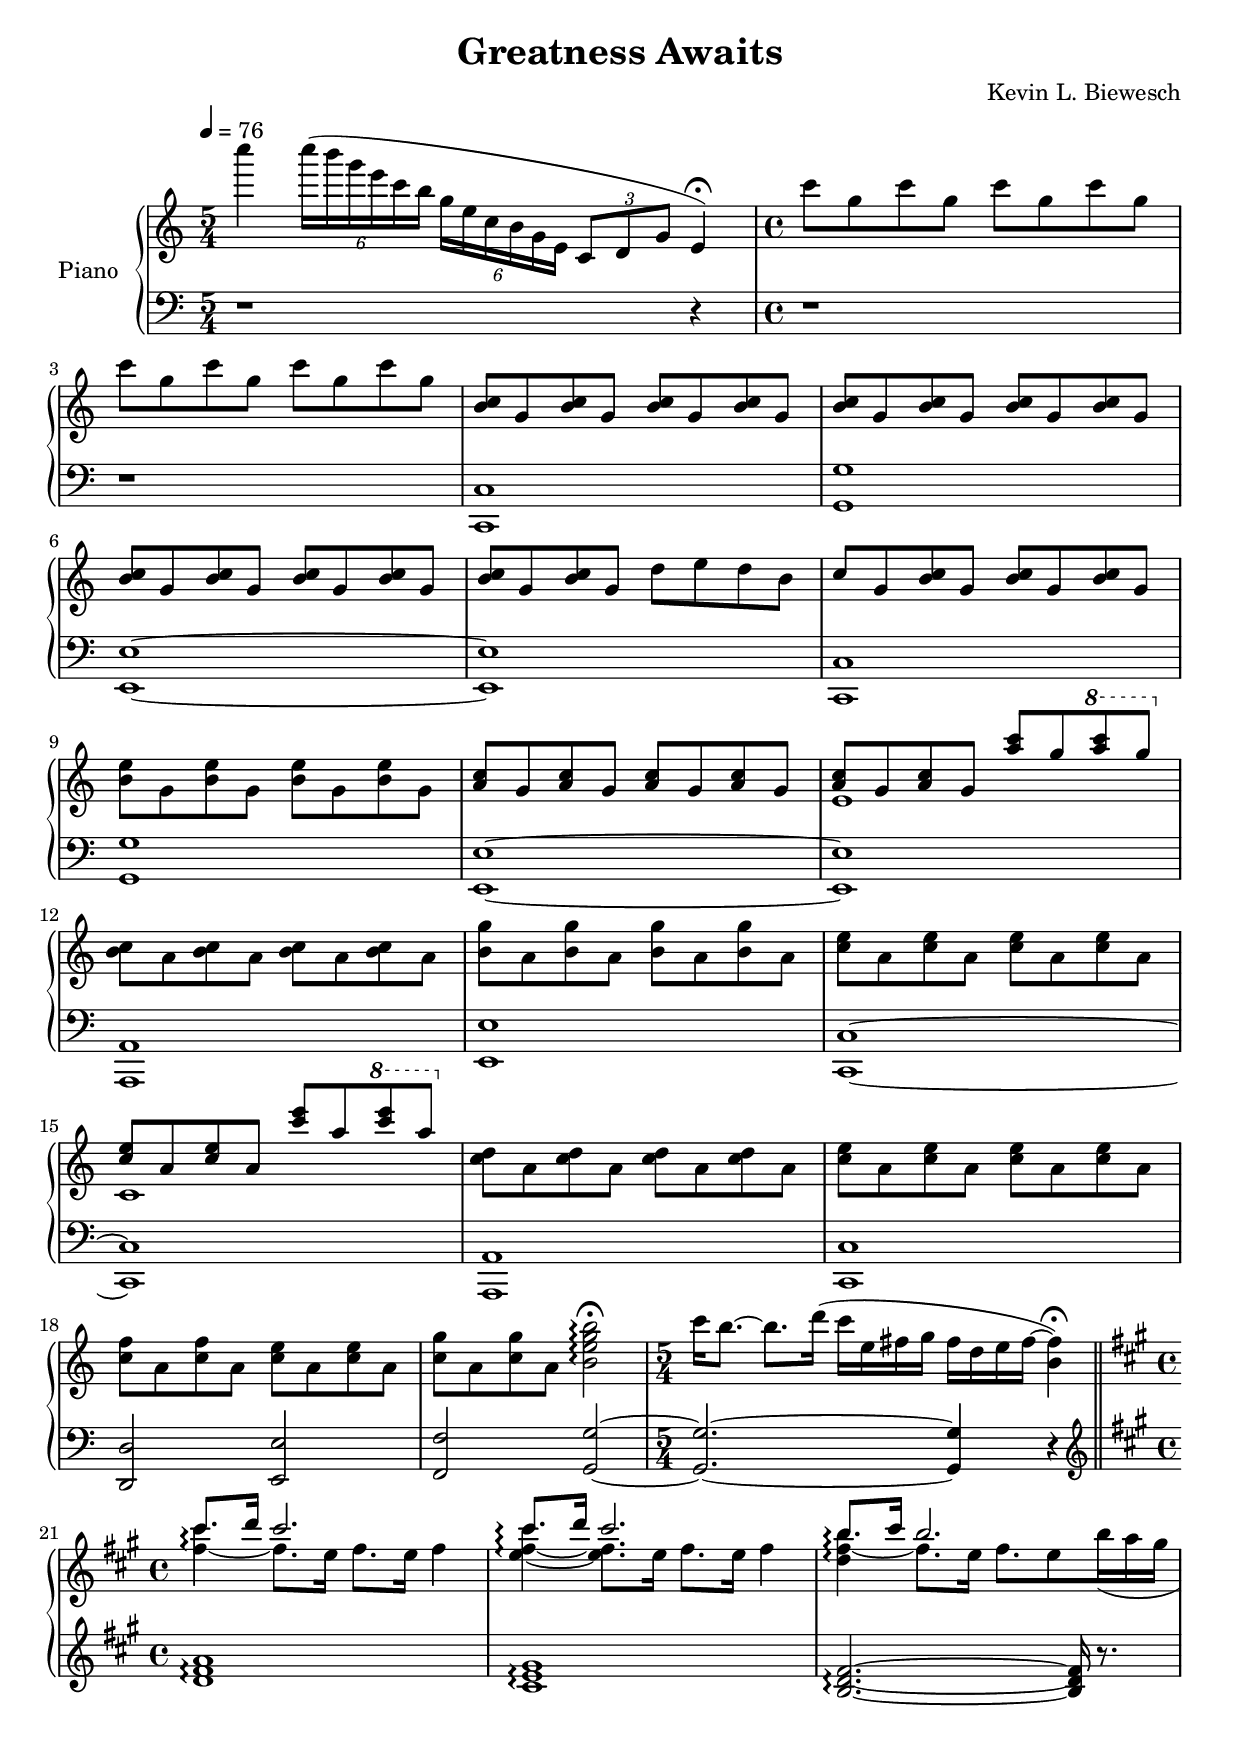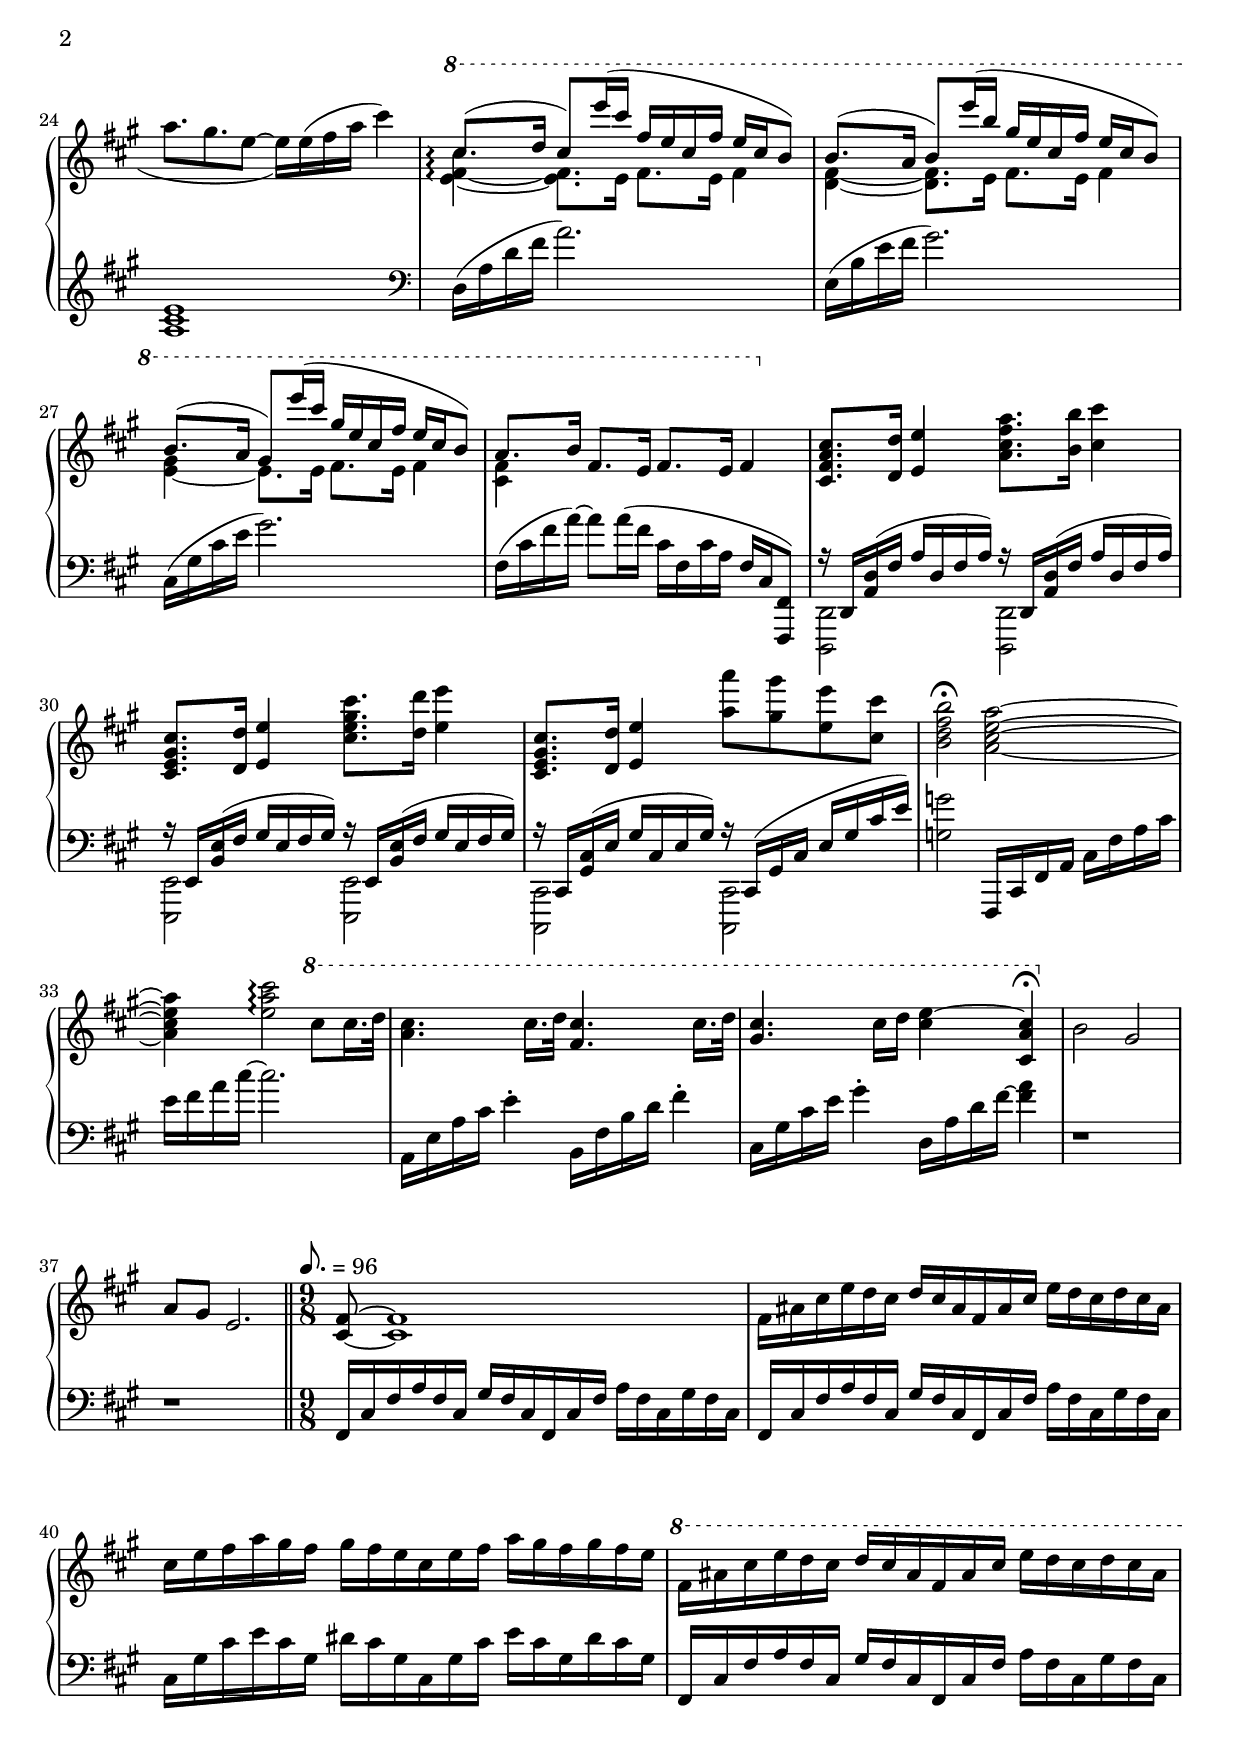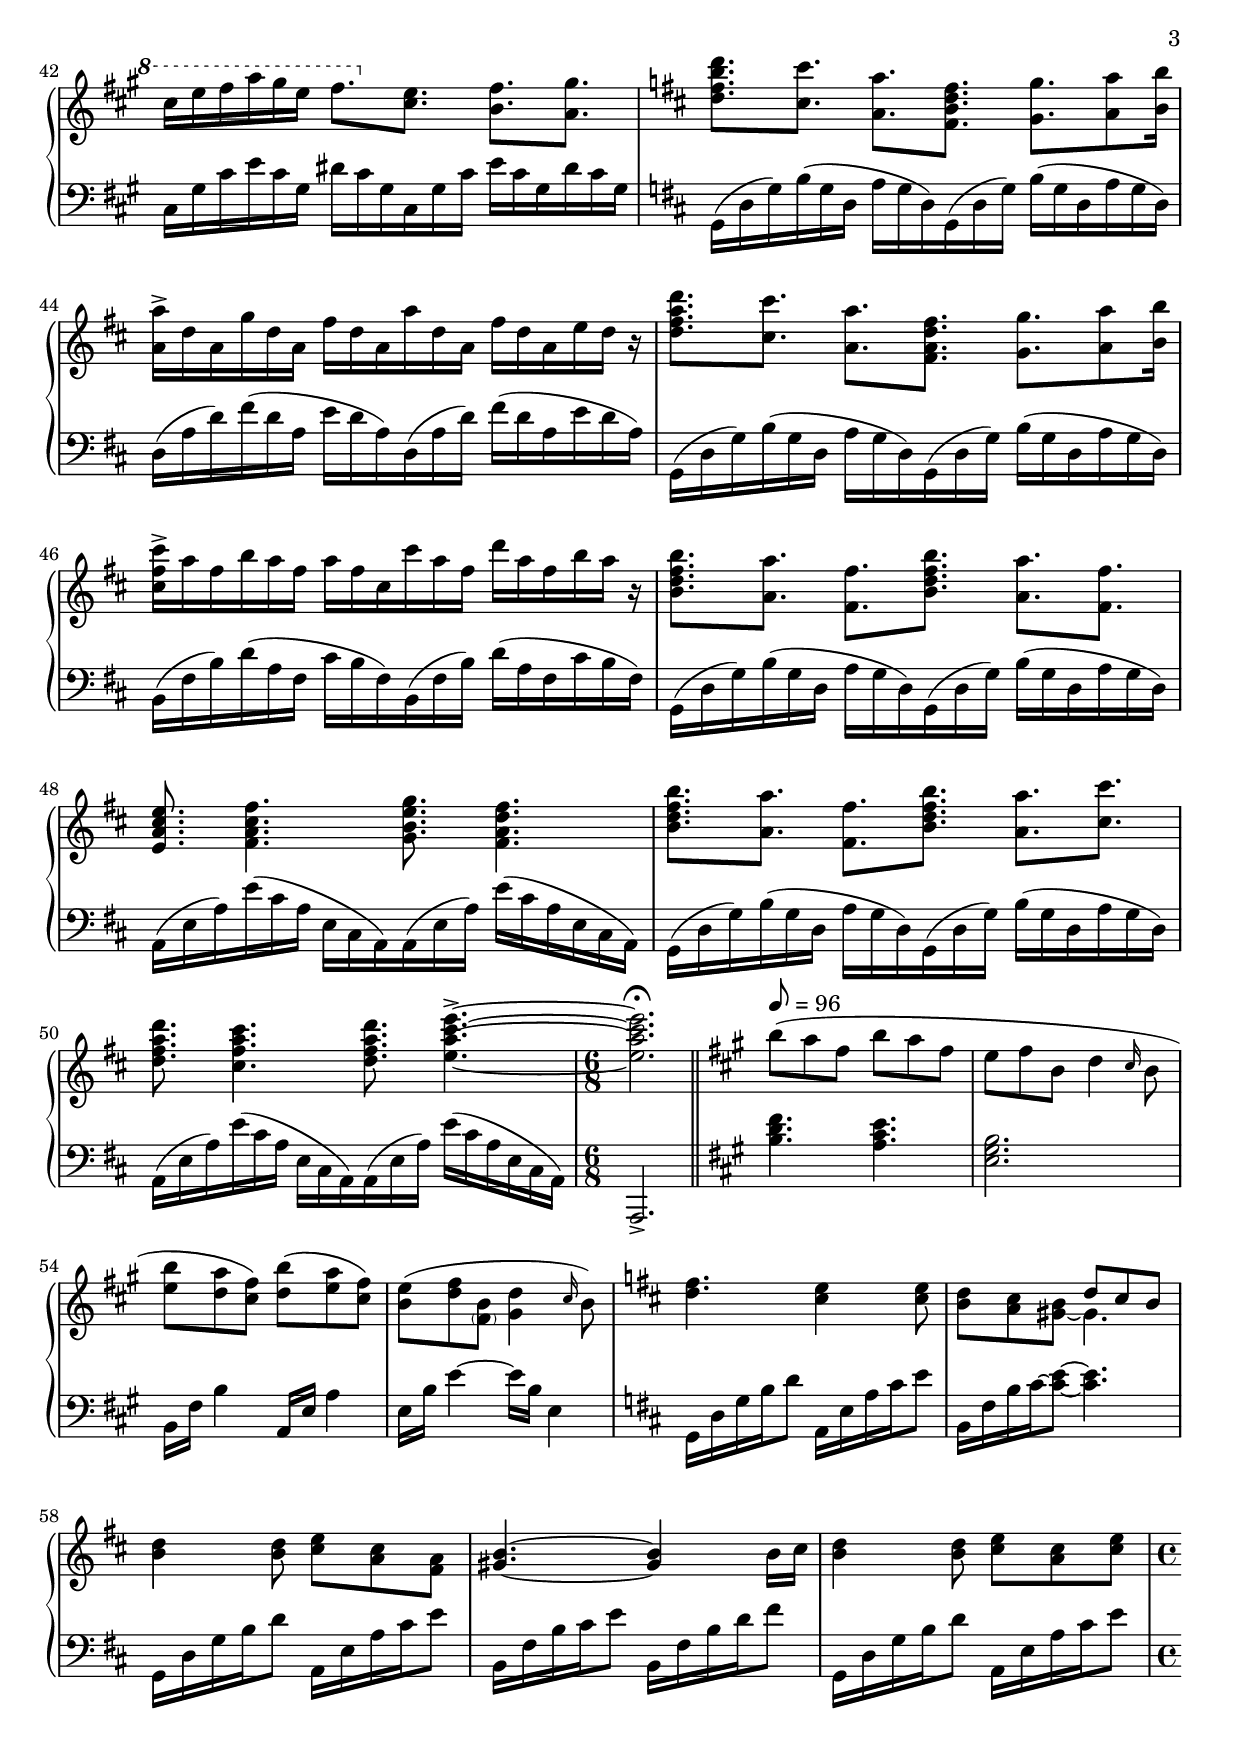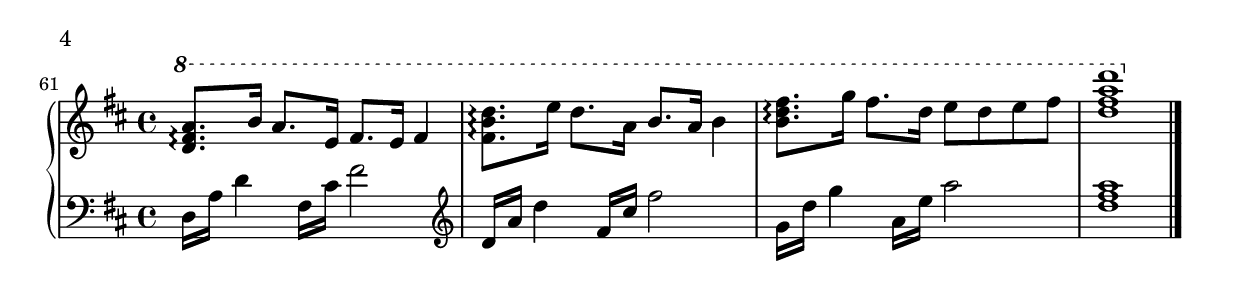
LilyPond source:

\version "2.18.2"

\header {
  title = "Greatness Awaits"
  %instrument = "Piano"
  composer = "Kevin L. Biewesch"
}

\paper {
  #(set-paper-size "a4")
}

\include "global.ly"
\version "2.18.2"
\include "global.ly"

right = \relative c'' {
  
  \time 5/4
  c''4 \tuplet 6/4 {c16( b g e c b} \tuplet 6/4 {g e c b g e} \tuplet 3/2 {c8 d g} e4) \fermata |
  \time 4/4
  c''8 g c g c g c g |
  c8 g c g c g c g |
  <c, b>8 g <c b> g <c b> g <c b> g |
  <c b>8 g <c b> g <c b> g <c b> g |
  <c b>8 g <c b> g <c b> g <c b> g |
  <c b>8 g <c b> g d' e d b |
  c8 g <c b> g <c b> g <c b> g |
  <b e>8 g <b e> g <b e> g <b e> g |
  <a c>8 g <a c> g <a c> g <a c> g |
  << { <a c>8 g <a c> g <a' c> g \ottava 1 <a' c> g  } \\ { e,,1 } >> | \ottava 0
  
  <c' b>8 a <c b> a <c b> a <c b> a |
  <b g'>8 a <b g'> a <b g'> a <b g'> a |
  <c e>8 a <c e> a <c e> a <c e> a |
  << { <c e>8 a <c e> a <c' e> a \ottava 1 <c' e> a  } \\ { c,,,1 } >> | \ottava 0
  <c' d>8 a <c d> a <c d> a <c d> a |
  <c e>8 a <c e> a <c e> a <c e> a |
  <c f>8 a <c f> a <c e>8 a <c e> a |
  <c g'>8 a <c g'> a <b e g b>2 \arpeggio \fermata |

  \time 5/4
  c'16 b8. ~ b8. d16( c e, fis g fis d e fis ~ <fis b,>4) \fermata |
  \time 4/4
  \key a \major
  \bar "||"
  
  << { \voiceTwo \mergeDifferentlyDottedOn
      <fis cis'>4 \arpeggio ~ fis8. e16 fis8. e16 fis 4 |
      <fis e cis'>4 \arpeggio ~ <fis e>8. e16 fis8. e16 fis 4 |
      <d fis b>4 \arpeggio ~ fis8. e16 fis8. e8 b'16( a gis |
    }
    \new Voice \relative c'' { \voiceOne 
      cis'8. d16 cis2. |
      cis8. d16 cis2. |
      b8. cis16 b2. |
    }
  >> \oneVoice
  
  a8. gis e8 ~ e16) e16( fis a cis4) |
  
  << { \voiceOne  \ottava 1
      cis8.( d16 cis8) e'16( cis fis, e cis fis e cis b8) |
      b8.( a16 b8) e'16( b gis e cis fis e cis b8) |
      b8.( a16 gis8) e''16( cis gis e cis fis e cis b8) |
      a8. b16 fis8. e16 fis8. e16 fis 4 |
    }
    \new Voice \relative c'' { \voiceTwo 
      <fis e cis'>4 \arpeggio ~ <fis e>8. e16 fis8. e16 fis 4 |%\change Staff = "left" \voiceOne 
      <d fis>4 ~ <d fis>8. e16 fis8. e16 fis 4 |
      <e gis>4 ~ e8. e16 fis8. e16 fis 4 |
      <cis fis>4 s2. |
    }
  >> \oneVoice \ottava 0


  <cis, fis a cis>8. <d d'>16 <e e'>4 <a cis fis a>8. <b b'>16 <cis cis'>4 |
  <cis, e gis cis>8. <d d'>16 <e e'>4 <cis' e gis cis>8. <d d'>16 <e e'>4 |
  <cis, e gis cis>8. <d d'>16 <e e'>4 <a' a'>8 <gis gis'> <e e'> <cis cis'> |






  
  <b d fis b>2 \fermata <a cis e a> ~ |
  <a cis e a>4 <e' a cis>2 \arpeggio\ottava 1 cis'8 cis16. d32 |
  
  %<e, a cis>2. cis'8 cis16. d32 |
  <cis a>4. cis16. d32 <cis fis,>4. cis16. d32 |
  <cis gis>4. cis16 d <cis e>4 ~ <cis a cis,> \fermata | \ottava 0
  
  b,2 gis | 
  a8 gis e2. |

  \bar "||"
  \time 9/8

  
  <fis cis>8 ~ <fis cis>1 |
  fis16 ais cis e d cis d cis ais fis16 ais cis e d cis d cis ais |
  cis16 e fis a gis fis gis fis e cis16 e fis a gis fis gis fis e  | \ottava 1
  fis16 ais cis e d cis d cis ais fis16 ais cis e d cis d cis ais |
  cis16 e fis a gis e fis8. \ottava 0 <e, cis> <fis b,> <gis a,> |
  
  \key d \major
  
  <d fis b d>8. <cis cis'> <a a'> <fis b d fis> <g g'> <a a'>8 <b b'>16 | 
  <a a'>16-> d a g' d a fis' d a a' d, a fis' d a e' d r |
  <d fis a d>8. <cis cis'> <a a'> <fis a d fis> <g g'> <a a'>8 <b b'>16 | 
  <cis fis cis'>16-> a' fis b a fis a fis cis cis' a fis d' a fis b a r  |
  
  <b, d fis b>8. <a a'> <fis fis'> <b d fis b>8. <a a'> <fis fis'> |
  <e a cis e>8. <fis a cis fis>4. <g b e g>8. <fis a d fis>4. |
  <b d fis b>8. <a a'> <fis fis'> <b d fis b>8. <a a'> <cis cis'> |
  <d fis a d>8. <cis fis a cis>4. <d fis a d>8. <e a cis e>4.-> ~ |

  \time 6/8
  
  <e a cis e>2. \fermata |
  
  \tempo 8 = 96
  \bar "||"
  \key a \major

  b'8( a fis b8 a fis |
  e fis b, d4 \grace cis16 b8 |

  <b' e,>8 <a d,> <fis cis>) <b d,>( <a e> <fis cis>) |
  <e b>( <fis d> <b, \parenthesize fis> <d gis,>4 \grace cis16 b8) |

  \key d \major
  
  <d fis>4.  <cis e>4 <cis e>8 |
  << { \voiceTwo 
      <b d>8 <a cis> <gis b> ~ gis4. |
    }
    \new Voice { \voiceOne
      s4. d'8 cis b |
    }
  >> \oneVoice

  <b d>4 <b d>8 <cis e> <a cis> <fis a> |
  <gis b>4. ~ <gis b>4 b16 cis |
  <b d>4 <b d>8 <cis e> <a cis> <cis e> |

  \ottava 1
  \time 4/4
  %\tempo 4=76
  <d fis a>8. \arpeggio b'16 a8. e16 fis8. e16 fis4 |
  
  <fis b d>8. \arpeggio e'16 d8. a16 b8. a16 b4 |
  <b d fis>8. \arpeggio g'16 fis8. d16 e8 d e fis |
  <d fis a d>1 |
  
  \bar "|."
  %}
}

\version "2.18.2"
\include "global.ly"

left = \relative c {
  \tempo 4 = 76
  \time 5/4
  r1 r4 |
  \time 4/4
  r1 |
  r1 |
  <c c,>1 |
  <g' g,>1 | 
  <e e,>1 ~ |
  <e e,>1 |
  <c c,>1 |
  <g' g,>1 | 
  <e e,>1 ~ |
  <e e,>1 |

  <a, a,>1 |
  <e' e,>1 |
  <c c,>1 ~ |
  <c c,>1 |
  <a a,>1 |
  <c c,>1 |
  <d d,>2 <e e,> |
  <f f,> <g g,> ~ |

  \time 5/4
  <g g,>2. ~ <g g,>4 r |
  \time 4/4
  \key a \major
  \bar "||"
  \clef "treble"

  <d' fis a>1 \arpeggio |
  <cis e gis>1 \arpeggio |
  <b d fis>2. ~ \arpeggio <b d fis>16 r8. |






  
  
  <a cis e>1 |
  
  \clef "bass"
  d,16( a' d fis a2.) |
  e,16( b' e fis gis2.) |
  cis,,16( gis' cis e gis2.) |
  fis,16( cis' fis a ~ ) a8  a16( fis cis fis, cis' a fis cis <fis, fis,>8) |






  
  

  << { \voiceOne 
      r16 d <a' d>( fis' a d, fis a) r16 d,, <a' d>( fis' a d, fis a) |
      r16 e, <b' e>( fis' gis e fis gis) r16 e, <b' e>( fis' gis e fis gis) |
      r16 cis,, <gis' cis>( e' gis cis, e gis) r16 cis,,( gis' cis e gis cis e) |
    }
    \new Voice \relative c, { \voiceTwo 
      <d d,>2 <d d,> |
      <e e,>2 <e e,> |
      <cis cis,>2 <cis cis,> |
    }
  >> \oneVoice
  <g g,>2 fis,,,16 cis' fis a cis fis a cis | 
  e16 fis a cis ~ cis2. |
  
  %fis,16( cis' fis a cis2.) |
  a,,16 e' a cis e4-. b,16 fis' b d fis4-. |
  cis,16 gis' cis e gis4-. d,16 a' d fis ~ <a fis>4 |
  
  r1 |
  r1 |

  \bar "||"
  \time 9/8
  \tempo 8. = 96
  
  fis,,16 cis' fis a fis cis gis' fis cis fis,16 cis' fis a fis cis gis' fis cis |
  fis,16 cis' fis a fis cis gis' fis cis fis,16 cis' fis a fis cis gis' fis cis |
  cis16 gis' cis e cis gis dis' cis gis cis, gis' cis e cis gis dis' cis gis |
  fis,16 cis' fis a fis cis gis' fis cis fis,16 cis' fis a fis cis gis' fis cis |
  cis16 gis' cis e cis gis dis' cis gis cis, gis' cis e cis gis dis' cis gis |
  
  \key d \major
  
  g,16( d' g) b( g d a' g d) g,( d' g) b( g d a' g d)  |
  d( a' d) fis( d a e' d a) d,( a' d) fis( d a e' d a)  |
  g,( d' g) b( g d a' g d) g,( d' g) b( g d a' g d)  |
  b( fis' b) d( a fis cis' b fis) b,( fis' b) d( a fis cis' b fis)  |
  
  g,16( d' g) b( g d a' g d) g,( d' g) b( g d a' g d)  |
  a( e' a) e'( cis a e cis a) a( e' a) e'( cis a e cis a) |
  g( d' g) b( g d a' g d) g,( d' g) b( g d a' g d)  |
  a( e' a) e'( cis a e cis a) a( e' a) e'( cis a e cis a) |


  
  a,2.-> |
  

  \bar "||"
  \key a \major
  
  <b'' d fis>4.  <a cis e>4. |
  <e gis b>2. |

  b16 fis' b4 a,16 e' a4 |
  e16 b' e4 ~ e16 b16 e,4 |

  \key d \major
  
  g,16 d' g b d8 a,16 e' a cis e8 |
  
  b,16 fis' b cis ~ <e cis>8 ~ <e cis>4. |





  
  g,,16 d' g b d8 a,16 e' a cis e8 |
  b,16 fis' b cis e8 b,16 fis' b d fis8 |
  g,,16 d' g b d8 a,16 e' a cis e8 |

  
  
  
  d,16 a' d4 fis,16 cis' fis2 |
  \clef "treble"
  d16 a' d4 fis,16 cis' fis2 |
  g,16 d' g4 a,16 e' a2 |
  <d, fis a>1 |
  
  \bar "|."
  %}
}

\version "2.22.1"
\include "global.ly"

crescPoco = \tweak DynamicText.self-alignment-X #LEFT 
        #(make-dynamic-script (markup #:normal-text #:italic "cresc. poco a poco"))

rit = \tweak DynamicText.self-alignment-X #LEFT #(make-dynamic-script
  (markup #:normal-text #:italic "rit."))

rall = \tweak DynamicText.self-alignment-X #LEFT #(make-dynamic-script
  (markup #:normal-text #:italic "rall."))

dynamics = {
  \global
  % allow text in the dynamics block to be centered vertically
  % \override TextScript.extra-offset = #'(0 . 1)
%}
}


\score {
  \new PianoStaff \with {
    instrumentName = "Piano"
  } <<
    \new Staff = "right" \with {
      midiInstrument = "acoustic grand"
    } \right
    \new Dynamics = "Dynamics" \dynamics
    \new Staff = "left" \with {
      midiInstrument = "acoustic grand"
    } { \clef bass \left }
  >>
  \layout { }
  \midi {
    %\tempo 4=220
  }
}
